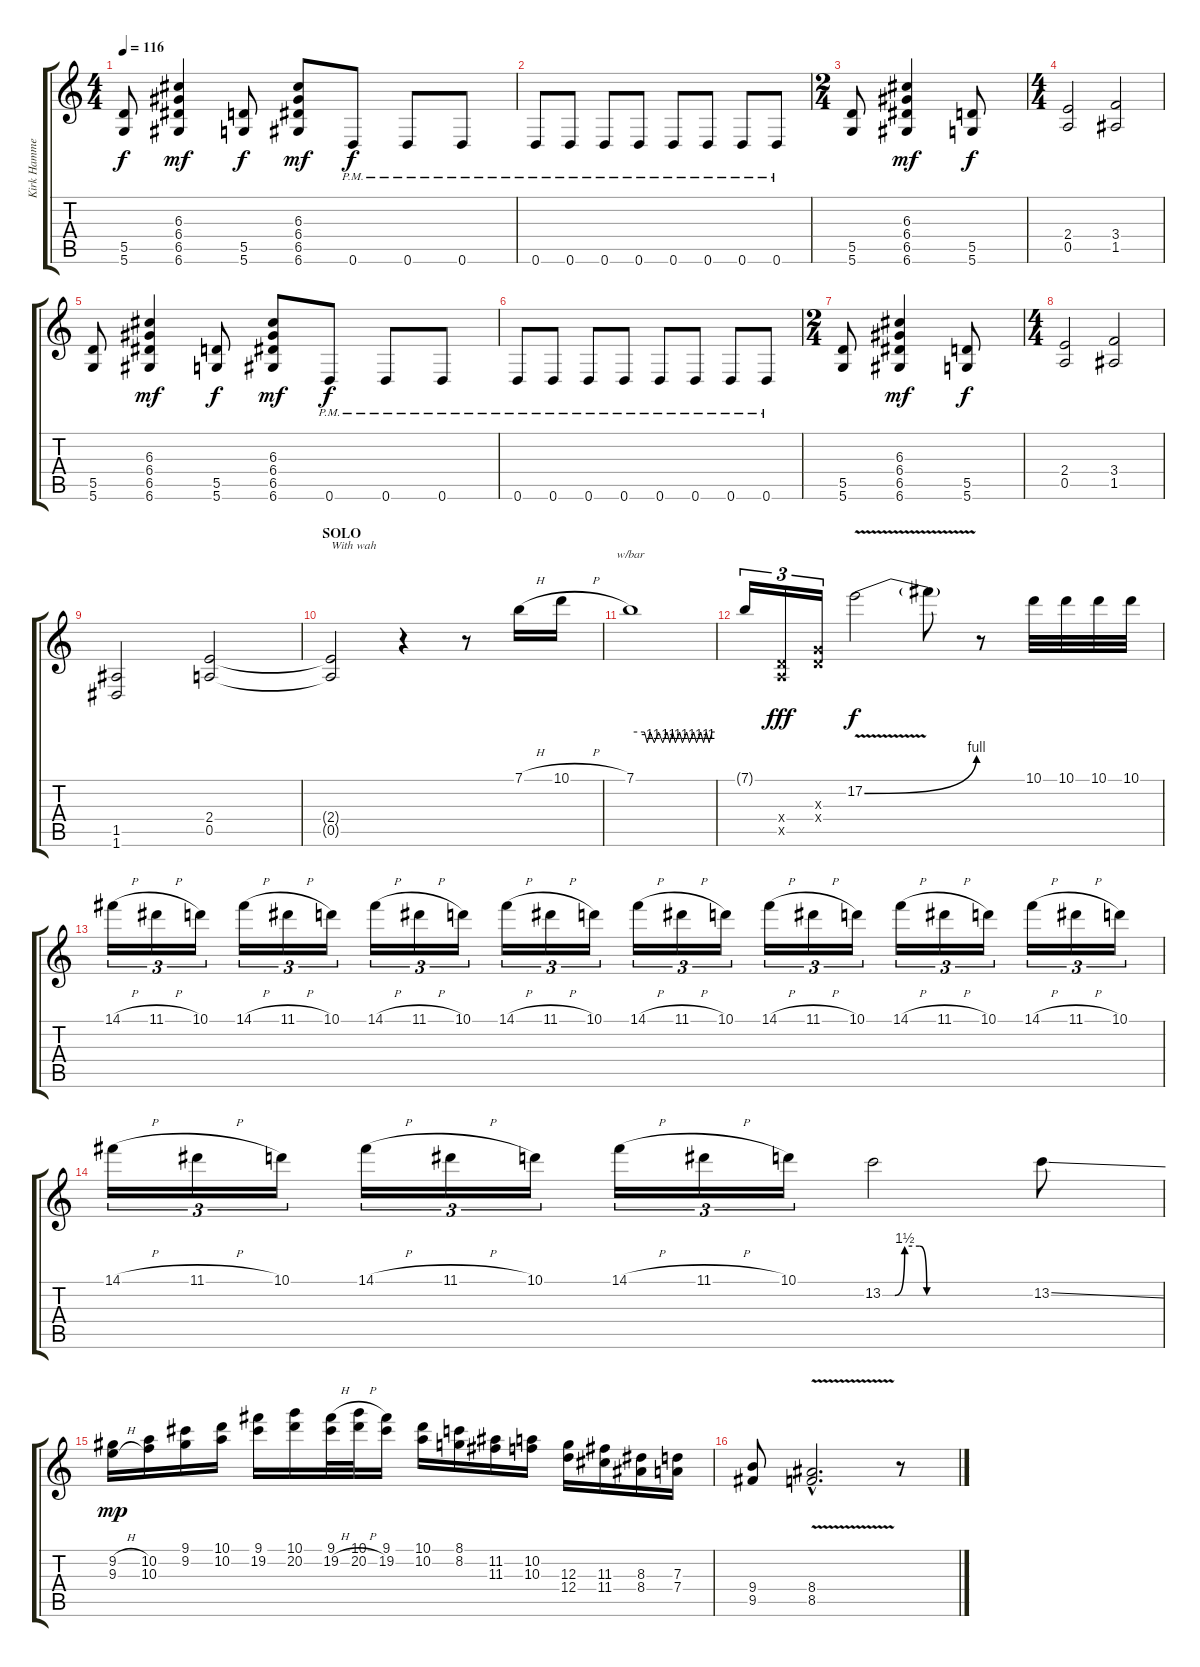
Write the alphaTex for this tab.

\track ("Kirk Hammet (Lead)" "Kirk Hamme") {instrument distortionguitar}
\staff {score tabs}
\tuning (E4 B3 G3 D3 A2 D2) {hide}
\ts (4 4)
\tempo 116
\clef g2
\ks c
(5.5 5.6).8{dy f} (6.3 6.4 6.5 6.6).4{dy mf} (5.5 5.6).8{dy f} (6.3 6.4 6.5 6.6).8{dy mf} 0.6{pm}.8{dy f} 0.6{pm}.8 0.6{pm}.8 |
0.6{pm}.8 0.6{pm}.8 0.6{pm}.8 0.6{pm}.8 0.6{pm}.8 0.6{pm}.8 0.6{pm}.8 0.6{pm}.8 |
\ts (2 4)
(5.5 5.6).8 (6.3 6.4 6.5 6.6).4{dy mf} (5.5 5.6).8{dy f} |
\ts (4 4)
(2.4 0.5).2 (3.4 1.5).2 |
(5.5 5.6).8 (6.3 6.4 6.5 6.6).4{dy mf} (5.5 5.6).8{dy f} (6.3 6.4 6.5 6.6).8{dy mf} 0.6{pm}.8{dy f} 0.6{pm}.8 0.6{pm}.8 |
0.6{pm}.8 0.6{pm}.8 0.6{pm}.8 0.6{pm}.8 0.6{pm}.8 0.6{pm}.8 0.6{pm}.8 0.6{pm}.8 |
\ts (2 4)
(5.5 5.6).8 (6.3 6.4 6.5 6.6).4{dy mf} (5.5 5.6).8{dy f} |
\ts (4 4)
(2.4 0.5).2 (3.4 1.5).2 |
(1.5 1.6).2 (2.4 0.5).2 |
\section ("" "SOLO")
(2.4{t} 0.5{t}).2{txt "With wah"} r.4 r.8 7.1{h}.16 10.1{h}.16 |
7.1.1{tbe (custom default 0 0 10 0 12 -4 14 0 17 -4 20 0 23 -4 26 0 28 -4 30 0 32 -4 35 0 37 -4 40 0 42 -4 45 0 47 -4 50 0 52 -4 54 0 56 -4 58 0 60 0)} |
7.1{t}.16{tu (3 2)} (0.4{x} 0.5{x}).16{tu (3 2) dy fff} (0.3{x} 0.4{x}).16{tu (3 2)} 17.2{be (bend 0 0 60 4) v}.2{dy f} 17.2{t}.8 r.8 10.1.32 10.1.32 10.1.32 10.1.32 |
14.1{h}.16{tu (3 2)} 11.1{h}.16{tu (3 2)} 10.1.16{tu (3 2)} 14.1{h}.16{tu (3 2)} 11.1{h}.16{tu (3 2)} 10.1.16{tu (3 2)} 14.1{h}.16{tu (3 2)} 11.1{h}.16{tu (3 2)} 10.1.16{tu (3 2)} 14.1{h}.16{tu (3 2)} 11.1{h}.16{tu (3 2)} 10.1.16{tu (3 2)} 14.1{h}.16{tu (3 2)} 11.1{h}.16{tu (3 2)} 10.1.16{tu (3 2)} 14.1{h}.16{tu (3 2)} 11.1{h}.16{tu (3 2)} 10.1.16{tu (3 2)} 14.1{h}.16{tu (3 2)} 11.1{h}.16{tu (3 2)} 10.1.16{tu (3 2)} 14.1{h}.16{tu (3 2)} 11.1{h}.16{tu (3 2)} 10.1.16{tu (3 2)} |
14.1{h}.16{tu (3 2)} 11.1{h}.16{tu (3 2)} 10.1.16{tu (3 2)} 14.1{h}.16{tu (3 2)} 11.1{h}.16{tu (3 2)} 10.1.16{tu (3 2)} 14.1{h}.16{tu (3 2)} 11.1{h}.16{tu (3 2)} 10.1.16{tu (3 2)} 13.2{be (custom 0 0 5 0 9 6 15 6 18 0 60 0)}.2 13.2{ss}.8 |
(9.2{h} 9.3{h}).16{dy mp} (10.2 10.3).16 (9.1 9.2).16 (10.1 10.2).16 (9.1 19.2).16 (10.1 20.2).16 (9.1{h} 19.2{h}).32 (10.1{h} 20.2{h}).32 (9.1 19.2).16 (10.1 10.2).16 (8.1 8.2).16 (11.2 11.3).16 (10.2 10.3).16 (12.3 12.4).16 (11.3 11.4).16 (8.3 8.4).16 (7.3 7.4).16 |
(9.4 9.5).8 (8.4{hac} 8.5{v hac}).2{d} r.8
